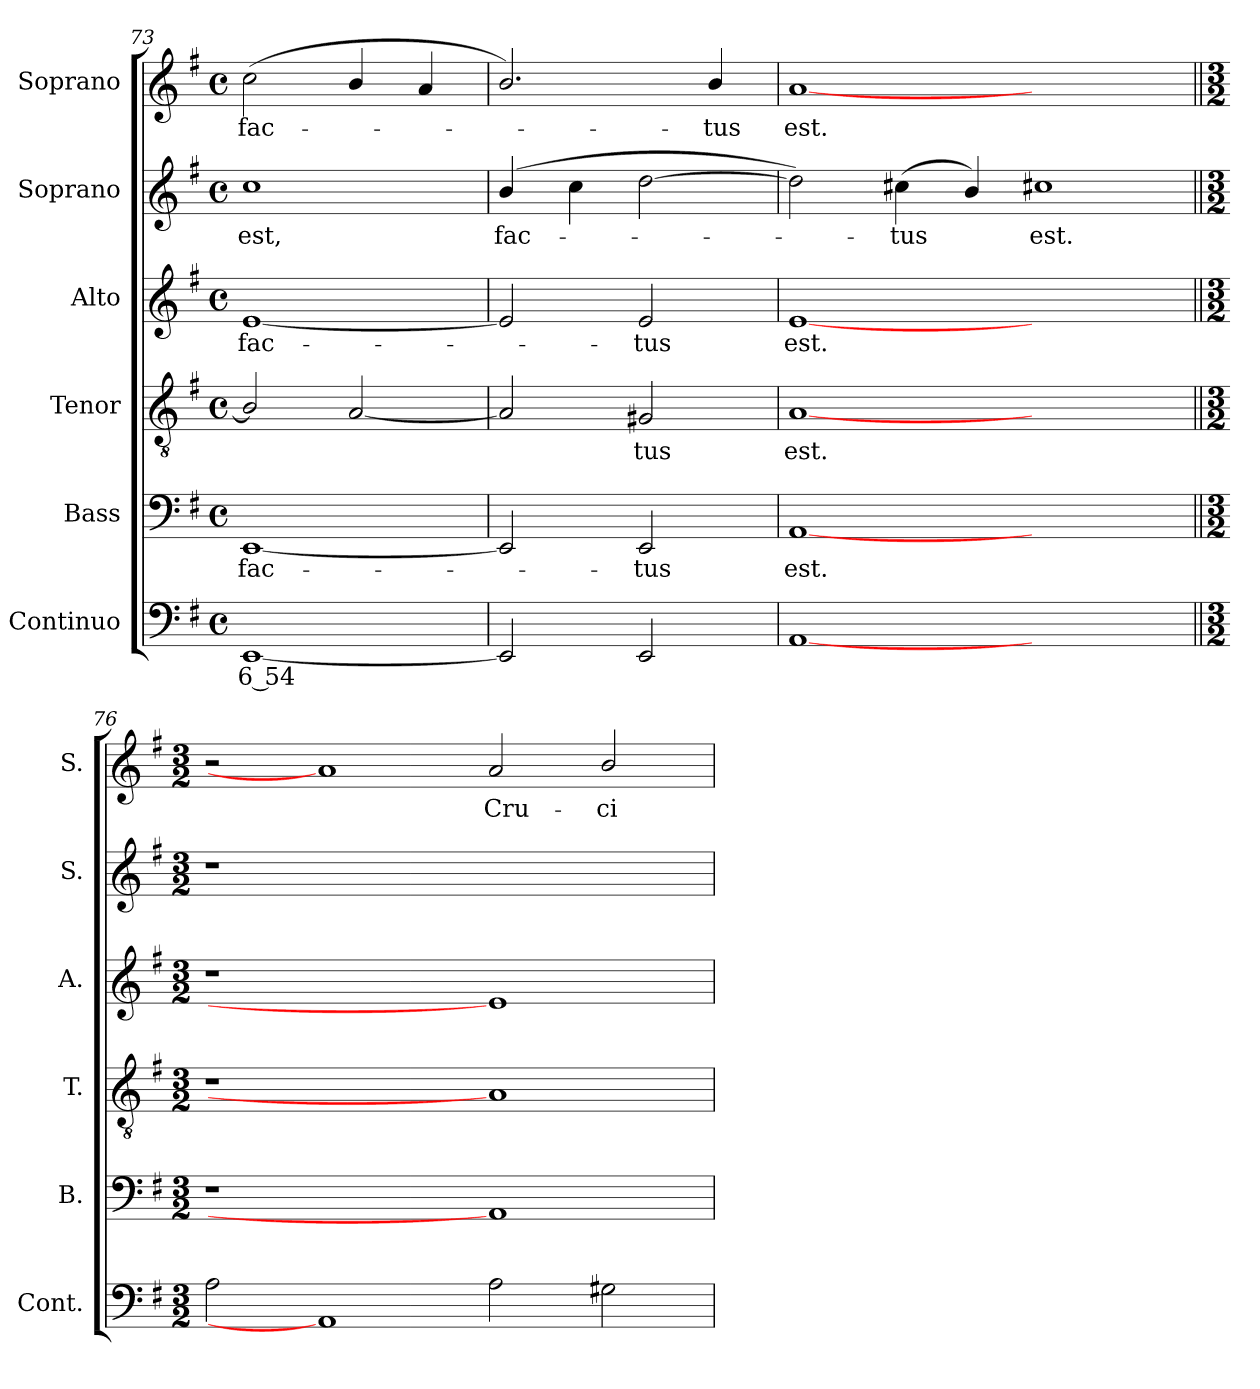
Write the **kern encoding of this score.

**kern	**text	**kern	**text	**kern	**text	**kern	**text	**kern	**text	**kern	**text
*part6	*part6	*part5	*part5	*part4	*part4	*part3	*part3	*part2	*part2	*part1	*part1
*staff6	*staff6	*staff5	*staff5	*staff4	*staff4	*staff3	*staff3	*staff2	*staff2	*staff1	*staff1
*I"Continuo	*	*I"Bass	*	*I"Tenor	*	*I"Alto	*	*I"Soprano	*	*I"Soprano	*
*I'Cont.	*	*I'B.	*	*I'T.	*	*I'A.	*	*I'S.	*	*I'S.	*
*clefF4	*	*clefF4	*	*clefGv2	*	*clefG2	*	*clefG2	*	*clefG2	*
*	*	*	*	*ITrd7c12	*	*	*	*	*	*	*
*k[f#]	*	*k[f#]	*	*k[f#]	*	*k[f#]	*	*k[f#]	*	*k[f#]	*
*G:	*	*G:	*	*G:	*	*G:	*	*G:	*	*G:	*
*M4/4	*	*M4/4	*	*M4/4	*	*M4/4	*	*M4/4	*	*M4/4	*
*met(c)	*	*met(c)	*	*met(c)	*	*met(c)	*	*met(c)	*	*met(c)	*
=73	=73	=73	=73	=73	=73	=73	=73	=73	=73	=73	=73
!	!LO:LY:b:color=#000000	!	!	!	!	!	!	!	!	!	!
!	!	!	!LO:LY:b:color=#000000	!	!	!	!	!	!	!	!
!	!	!	!	!	!	!	!LO:LY:b:color=#000000	!	!	!	!
!	!	!	!	!	!	!	!	!	!LO:LY:b:color=#000000	!	!
!	!	!	!	!	!	!	!	!	!	!	!LO:LY:b:color=#000000
[1EEi	6 54	[1EEi	fac-	2BBi/]	.	[1ei	fac-	1cci	est,	(2cci\	fac-
.	.	.	.	[2AAi/	.	.	.	.	.	4bi/	.
.	.	.	.	.	.	.	.	.	.	4ai/	.
=74	=74	=74	=74	=74	=74	=74	=74	=74	=74	=74	=74
!	!	!	!	!	!	!	!	!	!LO:LY:b:color=#000000	!	!
2EEi/]	.	2EEi/]	.	2AAi/]	.	2ei/]	.	(4bi/	fac-	2.bi/)	.
.	.	.	.	.	.	.	.	4cci\	.	.	.
!	!	!	!LO:LY:b:color=#000000	!	!	!	!	!	!	!	!
!	!	!	!	!	!LO:LY:b:color=#000000	!	!	!	!	!	!
!	!	!	!	!	!	!	!LO:LY:b:color=#000000	!	!	!	!
2EEi/	.	2EEi/	-tus	2GG#Xi/	-tus	2ei/	-tus	[2ddi\	.	.	.
!	!	!	!	!	!	!	!	!	!	!	!LO:LY:b:color=#000000
.	.	.	.	.	.	.	.	.	.	4bi/	-tus
=75	=75	=75	=75	=75	=75	=75	=75	=75	=75	=75	=75
!	!	!	!LO:LY:b:color=#000000	!	!	!	!	!	!	!	!
!	!	!	!	!	!LO:LY:b:color=#000000	!	!	!	!	!	!
!	!	!	!	!	!	!	!LO:LY:b:color=#000000	!	!	!	!
!	!	!	!	!	!	!	!	!	!	!	!LO:LY:b:color=#000000
[1AAi	.	[1AAi	est.	[1AAi	est.	[1ei	est.	2ddi\])	.	[1ai	est.
!	!	!	!	!	!	!	!	!	!LO:LY:b:color=#000000	!	!
.	.	.	.	.	.	.	.	(4cc#Xi\	-tus	.	.
.	.	.	.	.	.	.	.	4bi/)	.	.	.
!	!	!	!	!	!	!	!	!	!LO:LY:b:color=#000000	!	!
1ryy	.	1ryy	.	1ryy	.	1ryy	.	1cc#Xi	est.	1ryy	.
!!LO:PB:g=z
=76||	=76||	=76||	=76||	=76||	=76||	=76||	=76||	=76||	=76||	=76||	=76||
*M3/2	*	*M3/2	*	*M3/2	*	*M3/2	*	*M3/2	*	*M3/2	*
!	!	!LO:N:vis=1	!	!LO:N:vis=1	!	!LO:N:vis=1	!	!LO:N:vis=1	!	!	!
2Ai\	.	1.r	.	1.r	.	1.r	.	1.r	.	2r	.
1AAi]	.	.	.	.	.	.	.	.	.	1ai]	.
!	!	!	!	!	!	!	!	!	!	!	!LO:LY:b:color=#000000
2Ai\	.	1AAi]	.	1AAi]	.	1ei]	.	1ryy	.	2ai/	Cru-
!	!	!	!	!	!	!	!	!	!	!	!LO:LY:b:color=#000000
2G#Xi\	.	.	.	.	.	.	.	.	.	2bi/	-ci-
=	=	=	=	=	=	=	=	=	=	=	=
*-	*-	*-	*-	*-	*-	*-	*-	*-	*-	*-	*-
